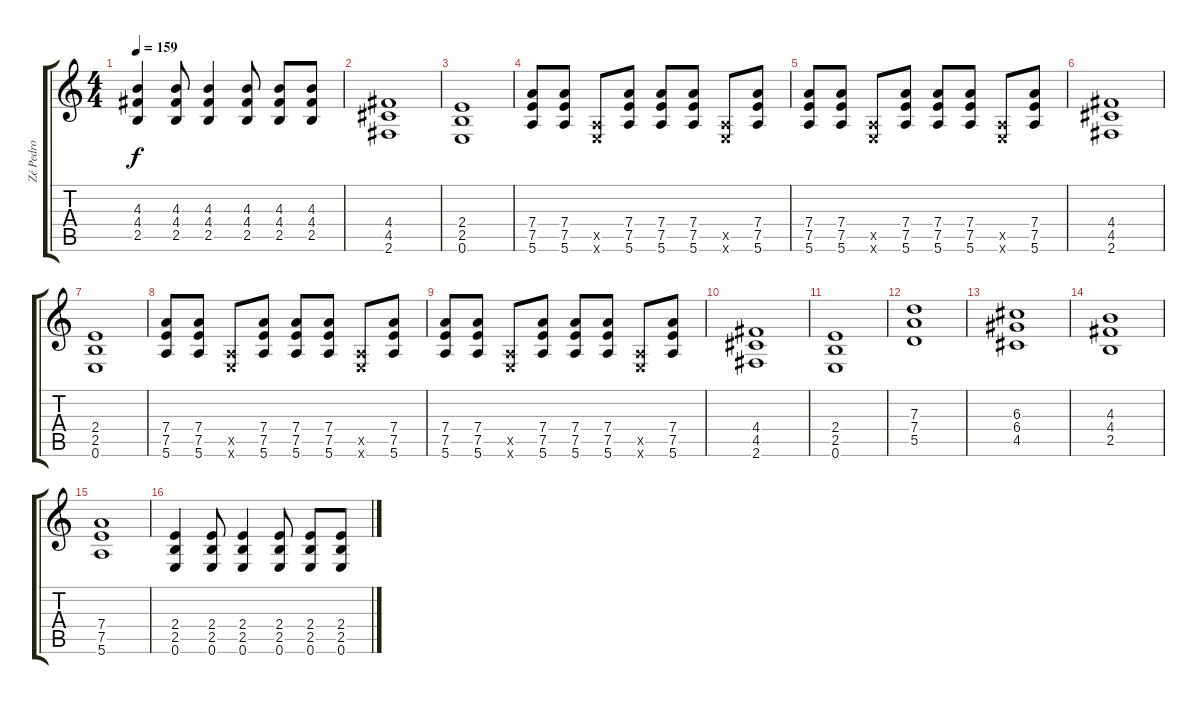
\track ("Zé Pedro" "Zé Pedro") {instrument overdrivenguitar}
\staff {score tabs}
\tuning (E4 B3 G3 D3 A2 E2) {hide}
\ts (4 4)
\tempo 159
\clef g2
\ks c
(4.3 4.4 2.5).4{dy f} (4.3 4.4 2.5).8 (4.3 4.4 2.5).4 (4.3 4.4 2.5).8 (4.3 4.4 2.5).8 (4.3 4.4 2.5).8 |
(4.4 4.5 2.6).1 |
(2.4 2.5 0.6).1 |
(7.4 7.5 5.6).8 (7.4 7.5 5.6).8 (0.5{x} 0.6{x}).8 (7.4 7.5 5.6).8 (7.4 7.5 5.6).8 (7.4 7.5 5.6).8 (0.5{x} 0.6{x}).8 (7.4 7.5 5.6).8 |
(7.4 7.5 5.6).8 (7.4 7.5 5.6).8 (0.5{x} 0.6{x}).8 (7.4 7.5 5.6).8 (7.4 7.5 5.6).8 (7.4 7.5 5.6).8 (0.5{x} 0.6{x}).8 (7.4 7.5 5.6).8 |
(4.4 4.5 2.6).1 |
(2.4 2.5 0.6).1 |
(7.4 7.5 5.6).8 (7.4 7.5 5.6).8 (0.5{x} 0.6{x}).8 (7.4 7.5 5.6).8 (7.4 7.5 5.6).8 (7.4 7.5 5.6).8 (0.5{x} 0.6{x}).8 (7.4 7.5 5.6).8 |
(7.4 7.5 5.6).8 (7.4 7.5 5.6).8 (0.5{x} 0.6{x}).8 (7.4 7.5 5.6).8 (7.4 7.5 5.6).8 (7.4 7.5 5.6).8 (0.5{x} 0.6{x}).8 (7.4 7.5 5.6).8 |
(4.4 4.5 2.6).1 |
(2.4 2.5 0.6).1 |
(7.3 7.4 5.5).1 |
(6.3 6.4 4.5).1 |
(4.3 4.4 2.5).1 |
(7.4 7.5 5.6).1 |
(2.4 2.5 0.6).4 (2.4 2.5 0.6).8 (2.4 2.5 0.6).4 (2.4 2.5 0.6).8 (2.4 2.5 0.6).8 (2.4 2.5 0.6).8
